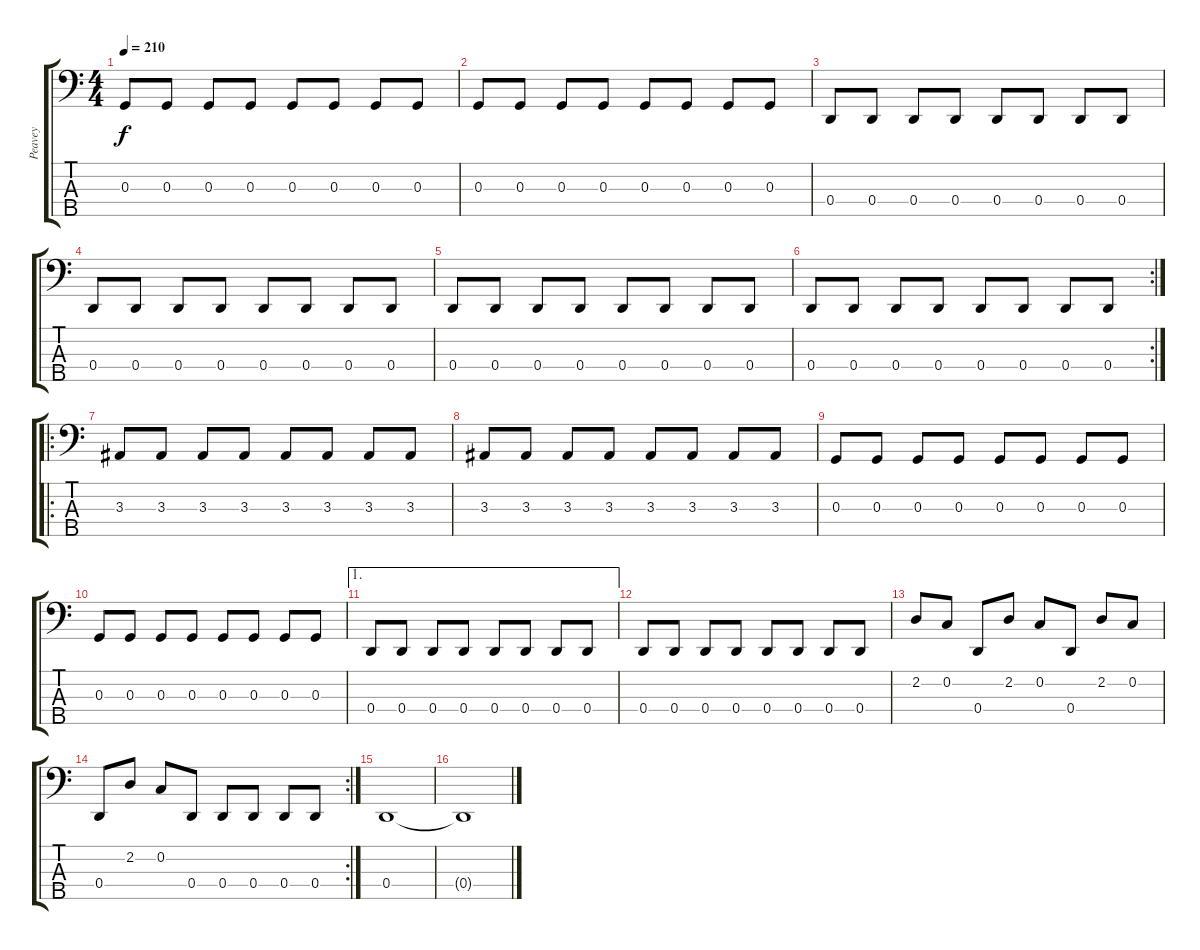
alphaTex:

\track ("Peavey" "Peavey") {instrument electricbasspick}
\staff {score tabs}
\tuning (F2 C2 G1 D1 A0) {hide}
\ts (4 4)
\tempo 210
\clef f4
\ks c
0.3.8{dy f} 0.3.8 0.3.8 0.3.8 0.3.8 0.3.8 0.3.8 0.3.8 |
0.3.8 0.3.8 0.3.8 0.3.8 0.3.8 0.3.8 0.3.8 0.3.8 |
0.4.8 0.4.8 0.4.8 0.4.8 0.4.8 0.4.8 0.4.8 0.4.8 |
0.4.8 0.4.8 0.4.8 0.4.8 0.4.8 0.4.8 0.4.8 0.4.8 |
0.4.8 0.4.8 0.4.8 0.4.8 0.4.8 0.4.8 0.4.8 0.4.8 |
\rc 2
0.4.8 0.4.8 0.4.8 0.4.8 0.4.8 0.4.8 0.4.8 0.4.8 |
\ro
3.3.8 3.3.8 3.3.8 3.3.8 3.3.8 3.3.8 3.3.8 3.3.8 |
3.3.8 3.3.8 3.3.8 3.3.8 3.3.8 3.3.8 3.3.8 3.3.8 |
0.3.8 0.3.8 0.3.8 0.3.8 0.3.8 0.3.8 0.3.8 0.3.8 |
0.3.8 0.3.8 0.3.8 0.3.8 0.3.8 0.3.8 0.3.8 0.3.8 |
\ae 1
0.4.8 0.4.8 0.4.8 0.4.8 0.4.8 0.4.8 0.4.8 0.4.8 |
0.4.8 0.4.8 0.4.8 0.4.8 0.4.8 0.4.8 0.4.8 0.4.8 |
2.2.8 0.2.8 0.4.8 2.2.8 0.2.8 0.4.8 2.2.8 0.2.8 |
\rc 2
0.4.8 2.2.8 0.2.8 0.4.8 0.4.8 0.4.8 0.4.8 0.4.8 |
0.4.1 |
0.4{t}.1
